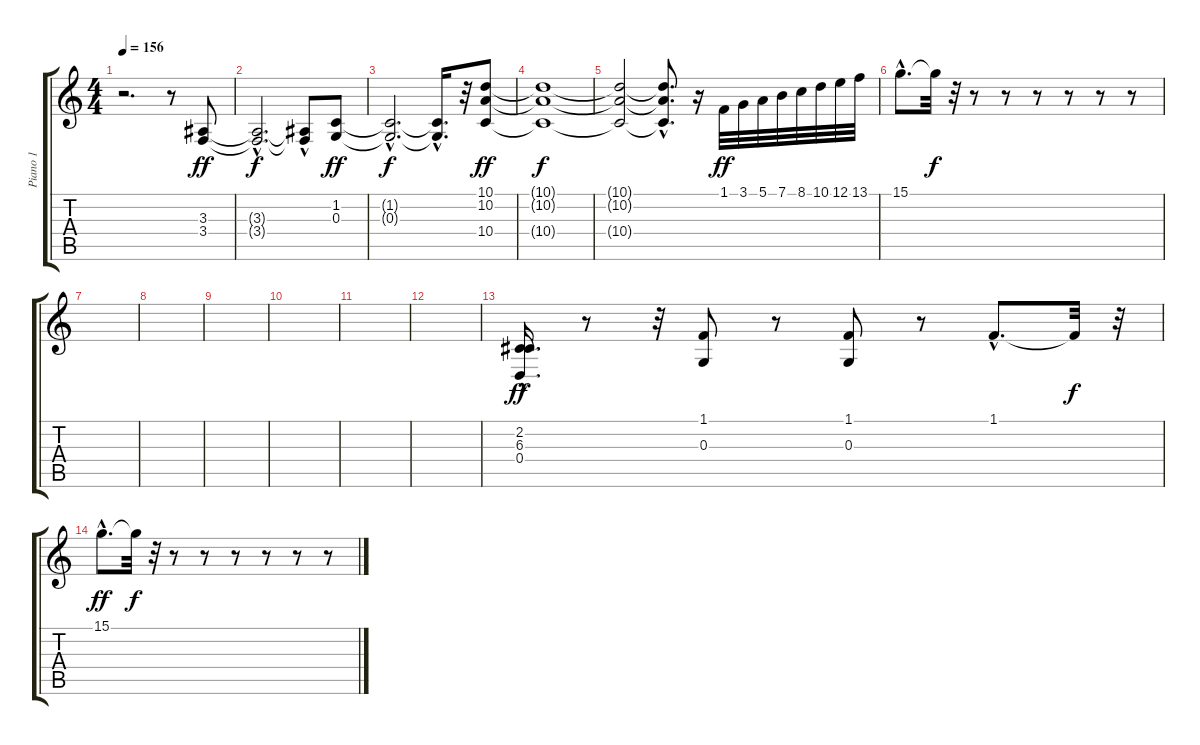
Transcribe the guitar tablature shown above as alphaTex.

\track ("Piano 1" "Piano 1") {instrument acousticgrandpiano}
\staff {score tabs}
\tuning (E4 B3 G3 D3 A2 E2) {hide}
\ts (4 4)
\tempo 156
\clef g2
\ks c
r.2{d dy ff instrument acousticgrandpiano} r.8 (3.3 3.4).8 |
(3.3{hac t} 3.4{hac t}).2{d dy f} (3.3{t} 3.4{hac t}).8 (1.2 0.3).8{dy ff} |
(1.2{hac t} 0.3{hac t}).2{d dy f} (1.2{hac t} 0.3{hac t}).16{d} r.32 (10.1 10.2 10.4).8{dy ff} |
(10.1{t} 10.2{t} 10.4{t}).1{dy f} |
(10.1{t} 10.2{t} 10.4{t}).2 (10.1{hac t} 10.2{hac t} 10.4{hac t}).8{d} r.16 1.1.32{dy ff} 3.1.32 5.1.32 7.1.32 8.1.32 10.1.32 12.1.32 13.1.32 |
15.1{hac}.8{d} 15.1{t}.32{dy f} r.32 r.8 r.8 r.8 r.8 r.8 r.8 |
|
|
|
|
|
|
(2.2 6.3{hac} 0.4{hac}).16{d dy ff} r.8 r.32 (1.1 0.3).8 r.8 (1.1 0.3).8 r.8 1.1{hac}.8{d} 1.1{t}.32{dy f} r.32 |
15.1{hac}.8{d dy ff} 15.1{t}.32{dy f} r.32 r.8 r.8 r.8 r.8 r.8 r.8
